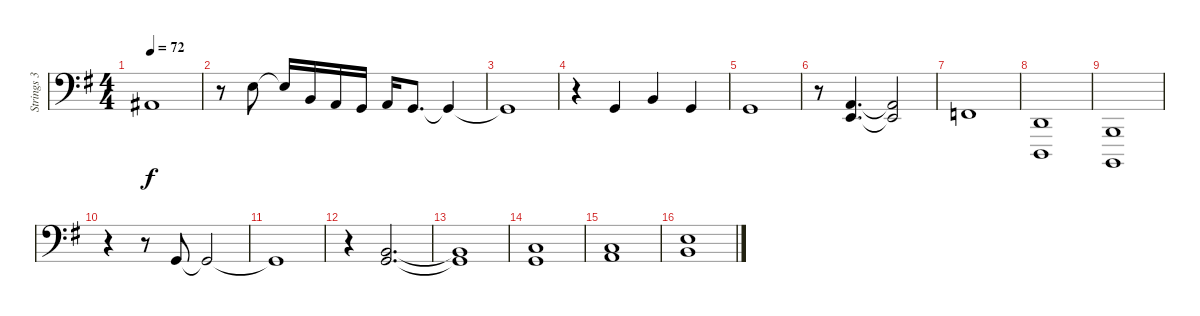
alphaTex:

\track ("Strings 3" "Strings 3") {instrument stringensemble2}
\staff {score}
\tuning (C3 G2 D2 A1 E1 B0) {hide}
\ts (4 4)
\tempo 72
\clef f4
\ks eminor
3.2{t}.1{dy f} |
r.8 4.1.8 4.1{t}.16 4.2.16 2.2.16 0.2.16 2.2.16 0.2.8{d} 0.2{t}.4 |
0.2{t}.1 |
r.4 0.2.4 4.2.4 0.2.4 |
0.2.1 |
r.8 (2.2 2.3).4{d} (2.2{t} 2.3{t}).2 |
3.3.1 |
(0.3 3.6).1 |
(2.4 0.6).1 |
r.4 r.8 0.2.8 0.2{t}.2 |
0.2{t}.1 |
r.4 (0.2 9.3).2{d} |
(0.2{t} 9.3{t}).1 |
(0.1 0.2).1 |
(0.1 2.2).1 |
(4.1 4.2).1
